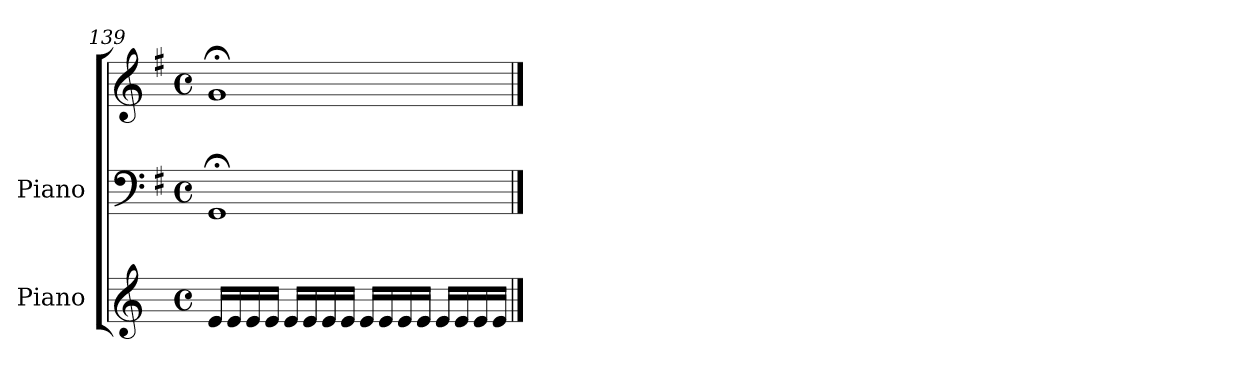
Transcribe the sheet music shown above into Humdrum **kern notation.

**kern	**kern	**kern
*part2	*part1	*part1
*staff3	*staff2	*staff1
*I"Piano	*I"Piano	*
*I'Pno	*I'Pno.	*
*clefG2	*clefF4	*clefG2
*k[]	*k[f#]	*k[f#]
*M4/4	*M4/4	*M4/4
*met(c)	*met(c)	*met(c)
=139	=139	=139
16e/LL	1GG;<	1g;<
16e/	.	.
16e/	.	.
16e/JJ	.	.
16e/LL	.	.
16e/	.	.
16e/	.	.
16e/JJ	.	.
16e/LL	.	.
16e/	.	.
16e/	.	.
16e/JJ	.	.
16e/LL	.	.
16e/	.	.
16e/	.	.
16e/JJ	.	.
==	==	==
*-	*-	*-
